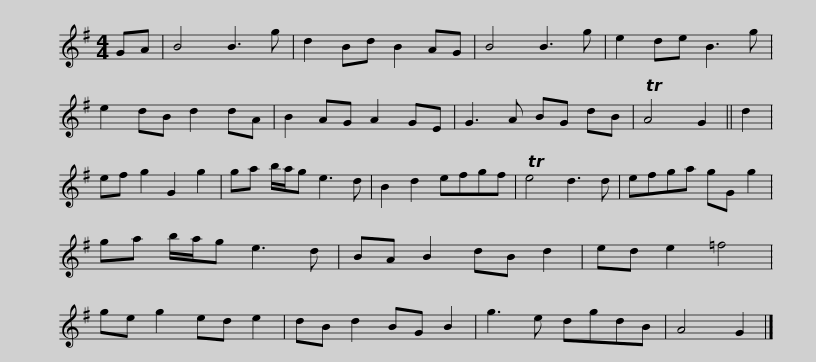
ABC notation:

X:1
L:1/8
M:4/4
I:linebreak $
K:G
V:1 treble
V:1
 GA | B4 B3 g | d2 Bd B2 AG | B4 B3 g | e2 de B3 g | %5
 e2 dB d2 dA | B2 AG A2 GE | G3 A BG dB | TA4 G2 ||$ d2 | %10
 ef g2 G2 g2 | ga b/a/g e3 d | B2 d2 efgf | Te4 d3 d | efga gG g2 | %15
 ga b/a/g e3 d |$ BA B2 dB d2 | ed e2 =f4 | ge g2 ed e2 | dB d2 BG B2 | %20
 g3 e dgdB | A4 G2 |] %22
